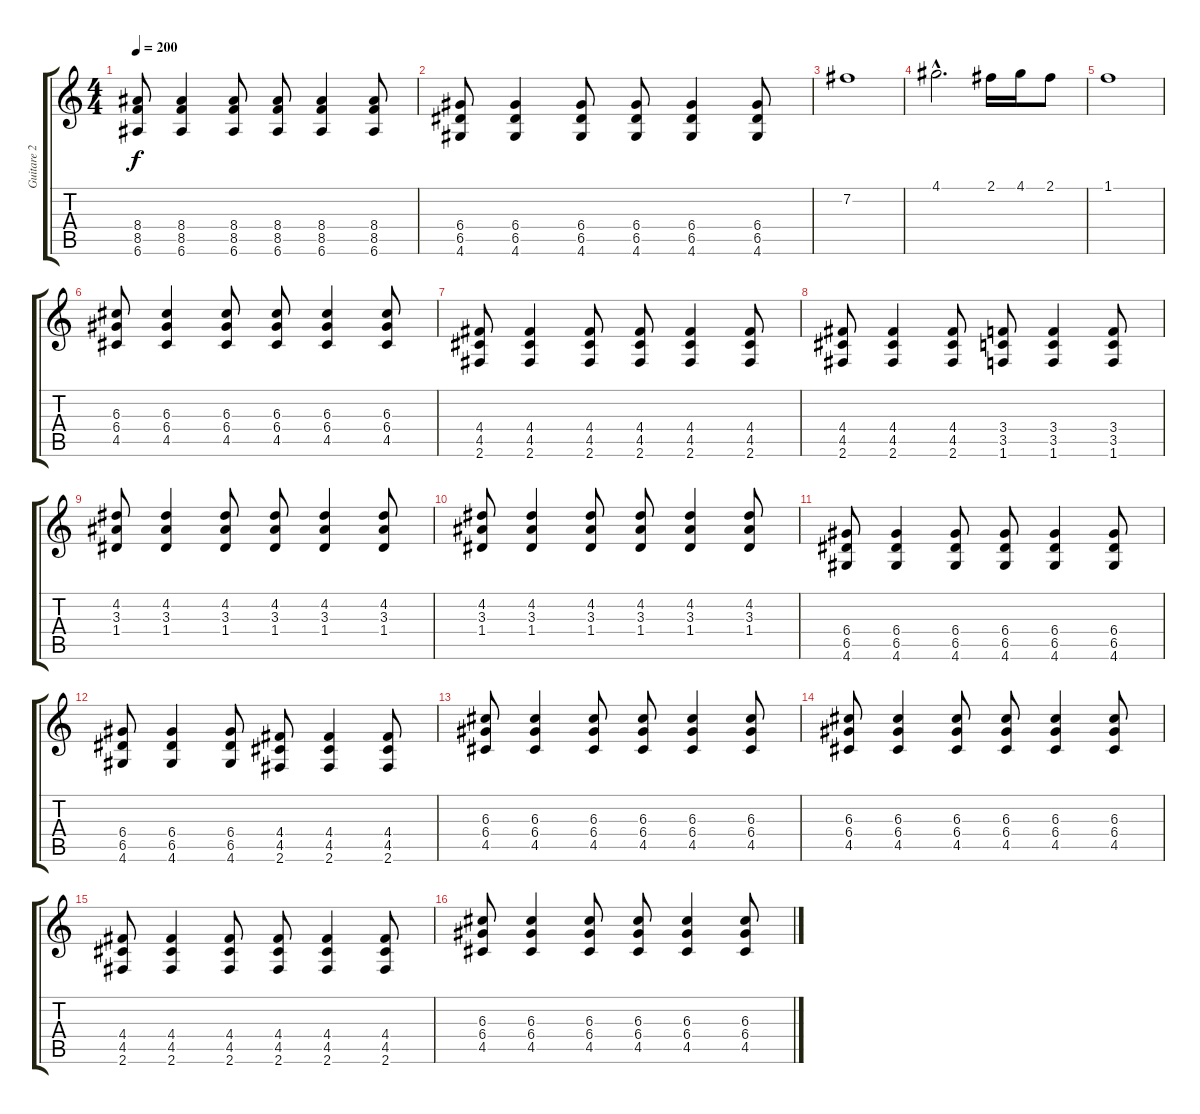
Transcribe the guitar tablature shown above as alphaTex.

\track ("Guitare 2" "Guitare 2") {instrument distortionguitar}
\staff {score tabs}
\tuning (E4 B3 G3 D3 A2 E2) {hide}
\ts (4 4)
\tempo 200
\clef g2
\ks c
(8.4 8.5 6.6).8{dy f} (8.4 8.5 6.6).4 (8.4 8.5 6.6).8 (8.4 8.5 6.6).8 (8.4 8.5 6.6).4 (8.4 8.5 6.6).8 |
(6.4 6.5 4.6).8 (6.4 6.5 4.6).4 (6.4 6.5 4.6).8 (6.4 6.5 4.6).8 (6.4 6.5 4.6).4 (6.4 6.5 4.6).8 |
7.2.1 |
4.1{hac}.2{d} 2.1.16 4.1.16 2.1.8 |
1.1.1 |
(6.3 6.4 4.5).8 (6.3 6.4 4.5).4 (6.3 6.4 4.5).8 (6.3 6.4 4.5).8 (6.3 6.4 4.5).4 (6.3 6.4 4.5).8 |
(4.4 4.5 2.6).8 (4.4 4.5 2.6).4 (4.4 4.5 2.6).8 (4.4 4.5 2.6).8 (4.4 4.5 2.6).4 (4.4 4.5 2.6).8 |
(4.4 4.5 2.6).8 (4.4 4.5 2.6).4 (4.4 4.5 2.6).8 (3.4 3.5 1.6).8 (3.4 3.5 1.6).4 (3.4 3.5 1.6).8 |
(4.2 3.3 1.4).8 (4.2 3.3 1.4).4 (4.2 3.3 1.4).8 (4.2 3.3 1.4).8 (4.2 3.3 1.4).4 (4.2 3.3 1.4).8 |
(4.2 3.3 1.4).8 (4.2 3.3 1.4).4 (4.2 3.3 1.4).8 (4.2 3.3 1.4).8 (4.2 3.3 1.4).4 (4.2 3.3 1.4).8 |
(6.4 6.5 4.6).8 (6.4 6.5 4.6).4 (6.4 6.5 4.6).8 (6.4 6.5 4.6).8 (6.4 6.5 4.6).4 (6.4 6.5 4.6).8 |
(6.4 6.5 4.6).8 (6.4 6.5 4.6).4 (6.4 6.5 4.6).8 (4.4 4.5 2.6).8 (4.4 4.5 2.6).4 (4.4 4.5 2.6).8 |
(6.3 6.4 4.5).8 (6.3 6.4 4.5).4 (6.3 6.4 4.5).8 (6.3 6.4 4.5).8 (6.3 6.4 4.5).4 (6.3 6.4 4.5).8 |
(6.3 6.4 4.5).8 (6.3 6.4 4.5).4 (6.3 6.4 4.5).8 (6.3 6.4 4.5).8 (6.3 6.4 4.5).4 (6.3 6.4 4.5).8 |
(4.4 4.5 2.6).8 (4.4 4.5 2.6).4 (4.4 4.5 2.6).8 (4.4 4.5 2.6).8 (4.4 4.5 2.6).4 (4.4 4.5 2.6).8 |
(6.3 6.4 4.5).8 (6.3 6.4 4.5).4 (6.3 6.4 4.5).8 (6.3 6.4 4.5).8 (6.3 6.4 4.5).4 (6.3 6.4 4.5).8
